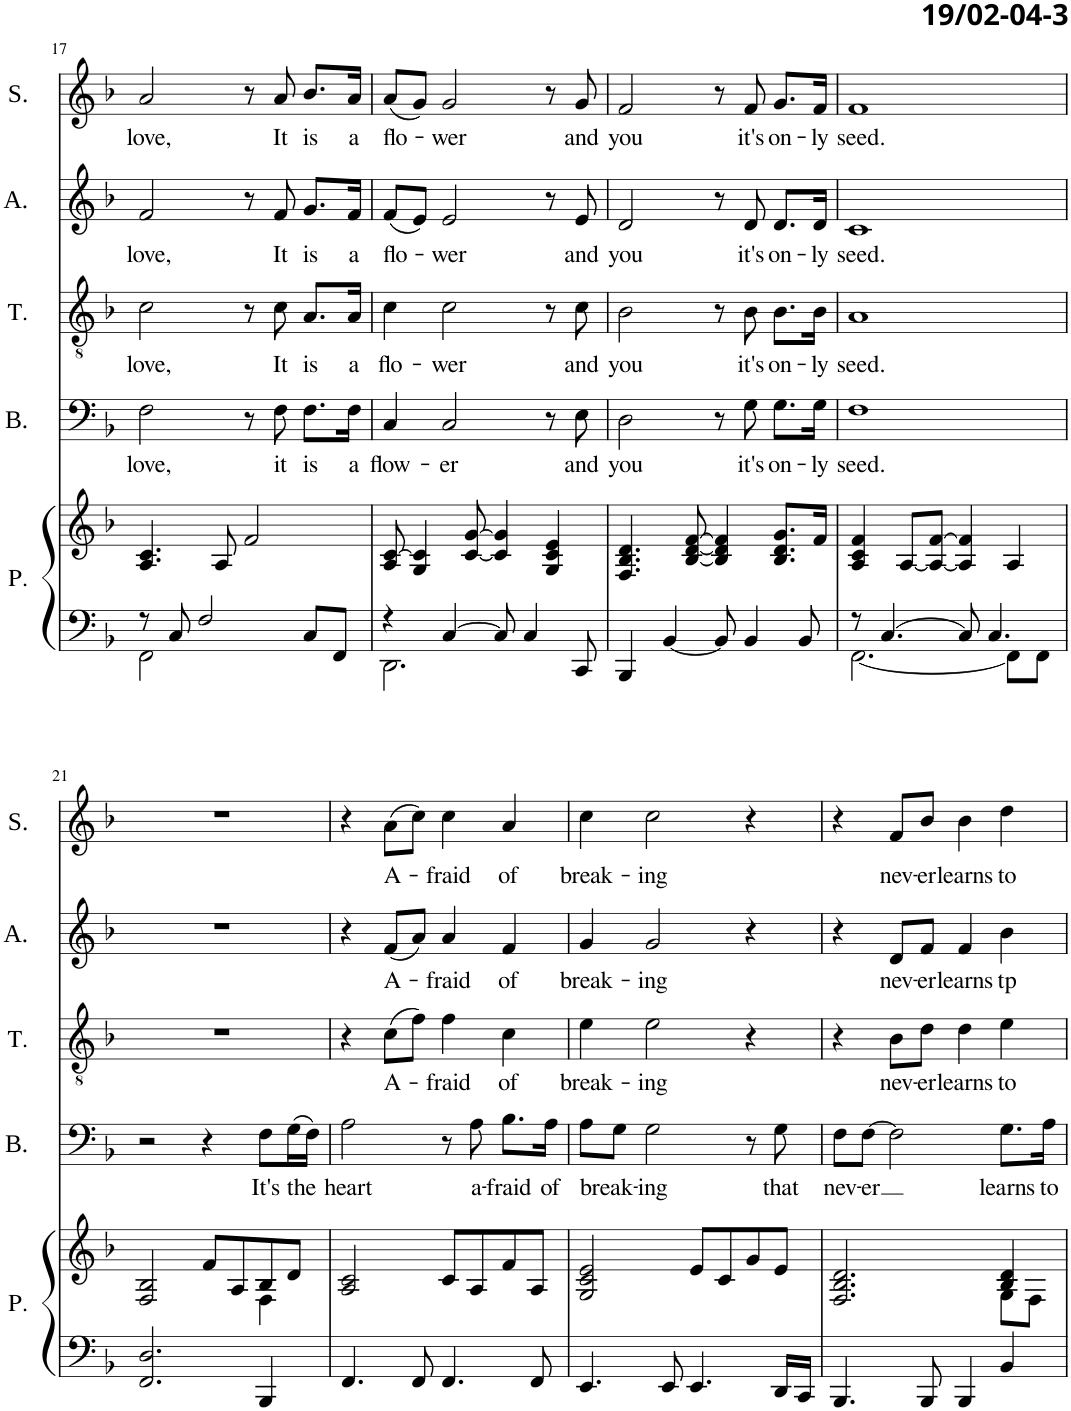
**kern	**kern	**kern	**text	**kern	**text	**kern	**text	**kern	**text
*part5	*part5	*part4	*part4	*part3	*part3	*part2	*part2	*part1	*part1
*staff6	*staff5	*staff4	*staff4	*staff3	*staff3	*staff2	*staff2	*staff1	*staff1
*I"Piano	*	*I"Bass	*	*I"Tenor	*	*I"Alto	*	*I"Soprano	*
*I'P.	*	*I'B.	*	*I'T.	*	*I'A.	*	*I'S.	*
!!LO:PB:g=z
*clefF4	*clefG2	*clefF4	*	*clefGv2	*	*clefG2	*	*clefG2	*
*k[b-]	*k[b-]	*k[b-]	*	*k[b-]	*	*k[b-]	*	*k[b-]	*
*M4/4	*M4/4	*M4/4	*	*M4/4	*	*M4/4	*	*M4/4	*
=17	=17	=17	=17	=17	=17	=17	=17	=17	=17
*^	*	*	*	*	*	*	*	*	*
!	!	!	!	!LO:LY:b	!	!LO:LY:b	!	!LO:LY:b	!	!LO:LY:b
8r	2FF\	4.A/ 4.c/	2F\	love,	2c\	love,	2f/	love,	2a/	love,
8C/	.	.	.	.	.	.	.	.	.	.
2F/	.	.	.	.	.	.	.	.	.	.
.	.	8A/	.	.	.	.	.	.	.	.
.	2ryy	2f/	8r	.	8r	.	8r	.	8r	.
!	!	!	!	!LO:LY:b	!	!LO:LY:b	!	!LO:LY:b	!	!LO:LY:b
.	.	.	8F\	it	8c\	It	8f/	It	8a/	It
!	!	!	!	!LO:LY:b	!	!LO:LY:b	!	!LO:LY:b	!	!LO:LY:b
8C/L	.	.	8.F\L	is	8.A/L	is	8.g/L	is	8.b-/L	is
8FF/J	.	.	.	.	.	.	.	.	.	.
!	!	!	!	!LO:LY:b	!	!LO:LY:b	!	!LO:LY:b	!	!LO:LY:b
.	.	.	16F\Jk	a	16A/Jk	a	16f/Jk	a	16a/Jk	a
=18	=18	=18	=18	=18	=18	=18	=18	=18	=18	=18
!	!	!	!	!LO:LY:b	!	!LO:LY:b	!	!LO:LY:b	!	!LO:LY:b
4r	2.DD\	8A/ [8c/	4C/	flow-	4c\	flo-	(8f/L	flo-	(8a/L	flo-
.	.	4G/ 4c/]	.	.	.	.	8e/J)	.	8g/J)	.
!	!	!	!	!LO:LY:b	!	!LO:LY:b	!	!LO:LY:b	!	!LO:LY:b
[4C/	.	.	2C/	-er	2c\	-wer	2e/	-wer	2g/	-wer
.	.	[8c/ [8g/	.	.	.	.	.	.	.	.
8C/]	.	4c/] 4g/]	.	.	.	.	.	.	.	.
4C/	.	.	.	.	.	.	.	.	.	.
.	4ryy	4G/ 4c/ 4e/	8r	.	8r	.	8r	.	8r	.
!	!	!	!	!LO:LY:b	!	!LO:LY:b	!	!LO:LY:b	!	!LO:LY:b
8CC/	.	.	8E\	and	8c\	and	8e/	and	8g/	and
*v	*v	*	*	*	*	*	*	*	*	*
=19	=19	=19	=19	=19	=19	=19	=19	=19	=19
!	!	!	!LO:LY:b	!	!LO:LY:b	!	!LO:LY:b	!	!LO:LY:b
4BBB-/	4.F/ 4.B-/ 4.d/	2D\	you	2B-\	you	2d/	you	2f/	you
[4BB-/	.	.	.	.	.	.	.	.	.
.	[8B-/ [8d/ [8f/	.	.	.	.	.	.	.	.
8BB-/]	4B-/] 4d/] 4f/]	8r	.	8r	.	8r	.	8r	.
!	!	!	!LO:LY:b	!	!LO:LY:b	!	!LO:LY:b	!	!LO:LY:b
4BB-/	.	8G\	it's	8B-\	it's	8d/	it's	8f/	it's
!	!	!	!LO:LY:b	!	!LO:LY:b	!	!LO:LY:b	!	!LO:LY:b
.	8.B-/ 8.d/ 8.g/L	8.G\L	on-	8.B-\L	on-	8.d/L	on-	8.g/L	on-
8BB-/	.	.	.	.	.	.	.	.	.
!	!	!	!LO:LY:b	!	!LO:LY:b	!	!LO:LY:b	!	!LO:LY:b
.	16f/Jk	16G\Jk	-ly	16B-\Jk	-ly	16d/Jk	-ly	16f/Jk	-ly
=20	=20	=20	=20	=20	=20	=20	=20	=20	=20
*^	*	*	*	*	*	*	*	*	*
!	!	!	!	!LO:LY:b	!	!LO:LY:b	!	!LO:LY:b	!	!LO:LY:b
8r	[2.FF\	4A/ 4c/ 4f/	1F	seed.	1A	seed.	1c	seed.	1f	seed.
[4.C/	.	.	.	.	.	.	.	.	.	.
.	.	[8A/L	.	.	.	.	.	.	.	.
.	.	8A/_ [8f/J	.	.	.	.	.	.	.	.
8C/]	.	4A/] 4f/]	.	.	.	.	.	.	.	.
4.C/	.	.	.	.	.	.	.	.	.	.
.	8FF\L]	4A/	.	.	.	.	.	.	.	.
.	8FF\J	.	.	.	.	.	.	.	.	.
*v	*v	*	*	*	*	*	*	*	*	*
!!LO:LB:g=z
=21	=21	=21	=21	=21	=21	=21	=21	=21	=21
*	*^	*	*	*	*	*	*	*	*
2.FF/ 2.D/	2F/ 2B-/	2.ryy	2r	.	1r	.	1r	.	1r	.
.	8f/L	.	4r	.	.	.	.	.	.	.
.	8A/	.	.	.	.	.	.	.	.	.
!	!	!	!	!LO:LY:b	!	!	!	!	!	!
4BBB-/	8B-/	4F\	8F\L	It's	.	.	.	.	.	.
!	!	!	!	!LO:LY:b	!	!	!	!	!	!
.	8d/J	.	(16G\L	the	.	.	.	.	.	.
.	.	.	16F\JJ)	.	.	.	.	.	.	.
*	*v	*v	*	*	*	*	*	*	*	*
=22	=22	=22	=22	=22	=22	=22	=22	=22	=22
!	!	!	!LO:LY:b	!	!	!	!	!	!
4.FF/	2A/ 2c/	2A\	heart	4r	.	4r	.	4r	.
!	!	!	!	!	!LO:LY:b	!	!LO:LY:b	!	!LO:LY:b
.	.	.	.	(8c\L	A-	(8f/L	A-	(8a\L	A-
8FF/	.	.	.	8f\J)	.	8a/J)	.	8cc\J)	.
!	!	!	!	!	!LO:LY:b	!	!LO:LY:b	!	!LO:LY:b
4.FF/	8c/L	8r	.	4f\	-fraid	4a/	-fraid	4cc\	-fraid
!	!	!	!LO:LY:b	!	!	!	!	!	!
.	8A/	8A\	a-	.	.	.	.	.	.
!	!	!	!LO:LY:b	!	!LO:LY:b	!	!LO:LY:b	!	!LO:LY:b
.	8f/	8.B-\L	-fraid	4c\	of	4f/	of	4a/	of
8FF/	8A/J	.	.	.	.	.	.	.	.
!	!	!	!LO:LY:b	!	!	!	!	!	!
.	.	16A\Jk	of	.	.	.	.	.	.
=23	=23	=23	=23	=23	=23	=23	=23	=23	=23
!	!	!	!LO:LY:b	!	!LO:LY:b	!	!LO:LY:b	!	!LO:LY:b
4.EE/	2G/ 2c/ 2e/	8A\L	break-	4e\	break-	4g/	break-	4cc\	break-
.	.	8G\J	.	.	.	.	.	.	.
!	!	!	!LO:LY:b	!	!LO:LY:b	!	!LO:LY:b	!	!LO:LY:b
.	.	2G\	-ing	2e\	-ing	2g/	-ing	2cc\	-ing
8EE/	.	.	.	.	.	.	.	.	.
4.EE/	8e/L	.	.	.	.	.	.	.	.
.	8c/	.	.	.	.	.	.	.	.
.	8g/	8r	.	4r	.	4r	.	4r	.
!	!	!	!LO:LY:b	!	!	!	!	!	!
16DD/LL	8e/J	8G\	that	.	.	.	.	.	.
16CC/JJ	.	.	.	.	.	.	.	.	.
=24	=24	=24	=24	=24	=24	=24	=24	=24	=24
*	*^	*	*	*	*	*	*	*	*
!	!	!	!	!LO:LY:b	!	!	!	!	!	!
4.BBB-/	2.F/ 2.B-/ 2.d/	2.ryy	8F\L	nev-	4r	.	4r	.	4r	.
!	!	!	!	!LO:LY:b	!	!	!	!	!	!
.	.	.	[8F\J	-er	.	.	.	.	.	.
!	!	!	!	!	!	!LO:LY:b	!	!LO:LY:b	!	!LO:LY:b
.	.	.	2F\]	.	8B-\L	nev-	8d/L	nev-	8f/L	nev-
!	!	!	!	!	!	!LO:LY:b	!	!LO:LY:b	!	!LO:LY:b
8BBB-/	.	.	.	.	8d\J	-er	8f/J	-er	8b-/J	-er
!	!	!	!	!	!	!LO:LY:b	!	!LO:LY:b	!	!LO:LY:b
4BBB-/	.	.	.	.	4d\	learns	4f/	learns	4b-\	learns
!	!	!	!	!LO:LY:b	!	!LO:LY:b	!	!LO:LY:b	!	!LO:LY:b
4BB-/	4B-/ 4d/	8G\L	8.G\L	learns	4e\	to	4b-\	tp	4dd\	to
.	.	8F\J	.	.	.	.	.	.	.	.
!	!	!	!	!LO:LY:b	!	!	!	!	!	!
.	.	.	16A\Jk	to	.	.	.	.	.	.
*	*v	*v	*	*	*	*	*	*	*	*
=	=	=	=	=	=	=	=	=	=
*-	*-	*-	*-	*-	*-	*-	*-	*-	*-
